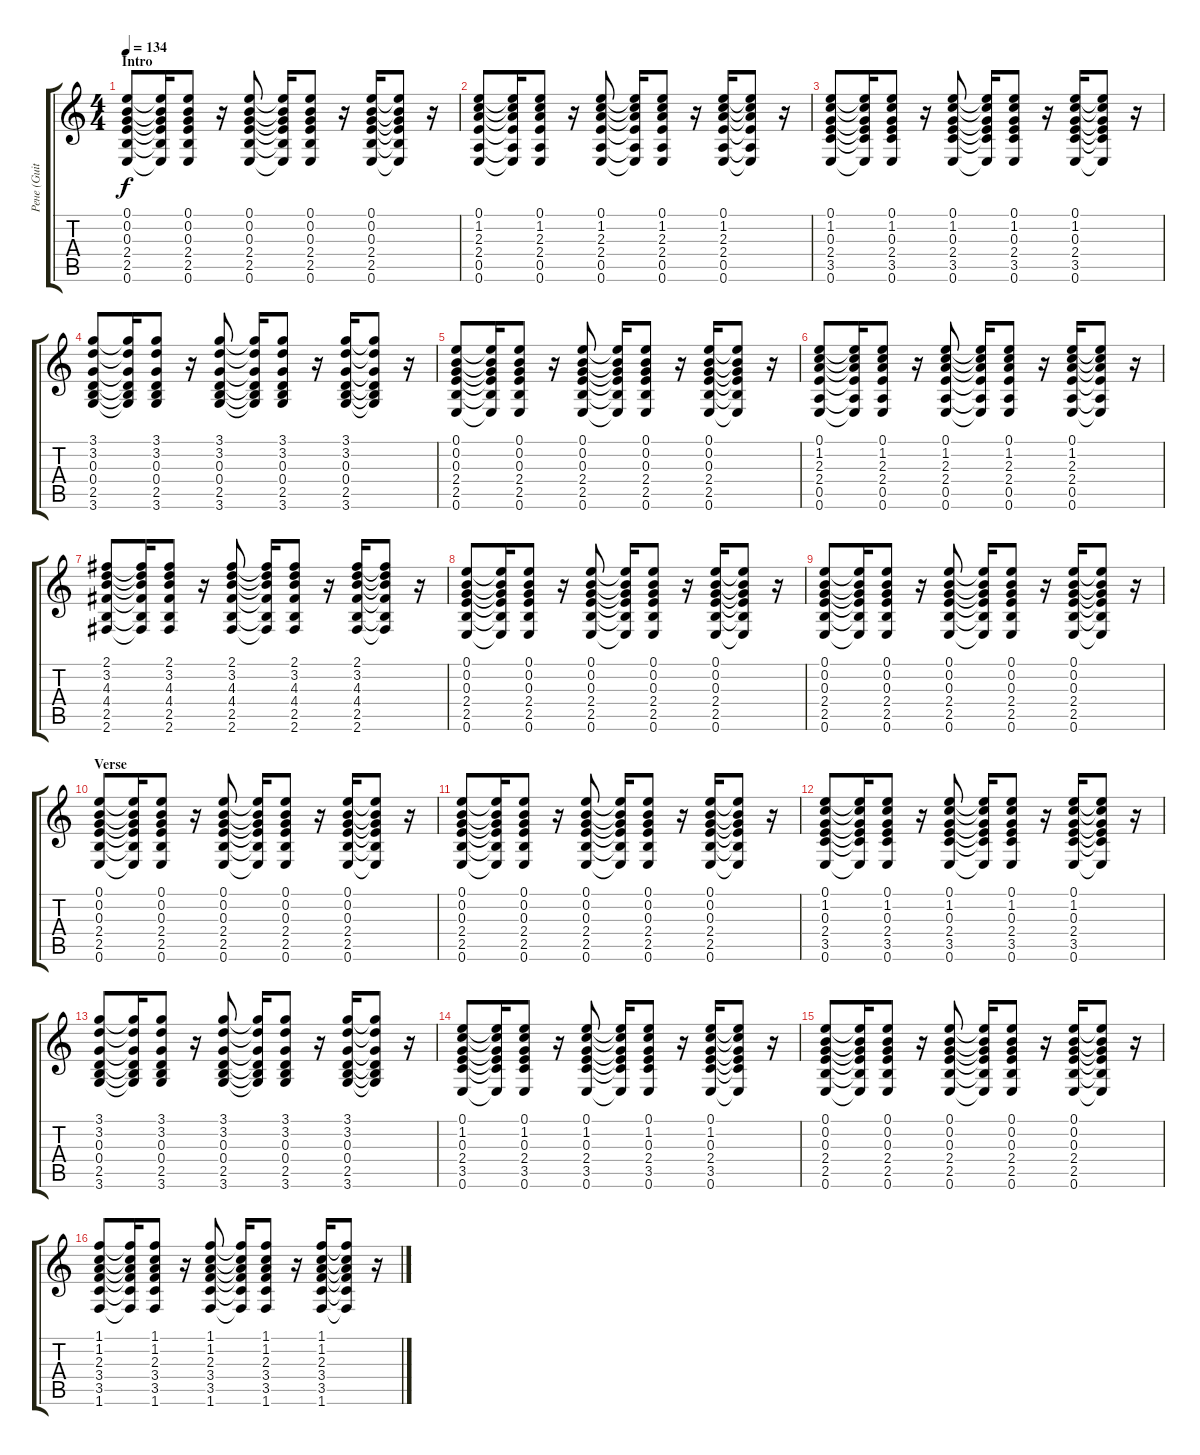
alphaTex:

\track ("Рене (Guitar 2)" "Рене (Guit") {instrument acousticguitarsteel}
\staff {score tabs}
\tuning (E4 B3 G3 D3 A2 E2) {hide}
\ts (4 4)
\section ("" "Intro")
\tempo 134
\clef g2
\ks c
(0.1 0.2 0.3 2.4 2.5 0.6).8{dy f instrument acousticguitarsteel} (0.1{t} 0.2{t} 0.3{t} 2.4{t} 2.5{t} 0.6{t}).16 (0.1 0.2 0.3 2.4 2.5 0.6).8 r.16 (0.1 0.2 0.3 2.4 2.5 0.6).8 (0.1{t} 0.2{t} 0.3{t} 2.4{t} 2.5{t} 0.6{t}).16 (0.1 0.2 0.3 2.4 2.5 0.6).8 r.16 (0.1 0.2 0.3 2.4 2.5 0.6).16 (0.1{t} 0.2{t} 0.3{t} 2.4{t} 2.5{t} 0.6{t}).8 r.16 |
(0.1 1.2 2.3 2.4 0.5 0.6).8 (0.1{t} 1.2{t} 2.3{t} 2.4{t} 0.5{t} 0.6{t}).16 (0.1 1.2 2.3 2.4 0.5 0.6).8 r.16 (0.1 1.2 2.3 2.4 0.5 0.6).8 (0.1{t} 1.2{t} 2.3{t} 2.4{t} 0.5{t} 0.6{t}).16 (0.1 1.2 2.3 2.4 0.5 0.6).8 r.16 (0.1 1.2 2.3 2.4 0.5 0.6).16 (0.1{t} 1.2{t} 2.3{t} 2.4{t} 0.5{t} 0.6{t}).8 r.16 |
(0.1 1.2 0.3 2.4 3.5 0.6).8 (0.1{t} 1.2{t} 0.3{t} 2.4{t} 3.5{t} 0.6{t}).16 (0.1 1.2 0.3 2.4 3.5 0.6).8 r.16 (0.1 1.2 0.3 2.4 3.5 0.6).8 (0.1{t} 1.2{t} 0.3{t} 2.4{t} 3.5{t} 0.6{t}).16 (0.1 1.2 0.3 2.4 3.5 0.6).8 r.16 (0.1 1.2 0.3 2.4 3.5 0.6).16 (0.1{t} 1.2{t} 0.3{t} 2.4{t} 3.5{t} 0.6{t}).8 r.16 |
(3.1 3.2 0.3 0.4 2.5 3.6).8 (3.1{t} 3.2{t} 0.3{t} 0.4{t} 2.5{t} 3.6{t}).16 (3.1 3.2 0.3 0.4 2.5 3.6).8 r.16 (3.1 3.2 0.3 0.4 2.5 3.6).8 (3.1{t} 3.2{t} 0.3{t} 0.4{t} 2.5{t} 3.6{t}).16 (3.1 3.2 0.3 0.4 2.5 3.6).8 r.16 (3.1 3.2 0.3 0.4 2.5 3.6).16 (3.1{t} 3.2{t} 0.3{t} 0.4{t} 2.5{t} 3.6{t}).8 r.16 |
(0.1 0.2 0.3 2.4 2.5 0.6).8 (0.1{t} 0.2{t} 0.3{t} 2.4{t} 2.5{t} 0.6{t}).16 (0.1 0.2 0.3 2.4 2.5 0.6).8 r.16 (0.1 0.2 0.3 2.4 2.5 0.6).8 (0.1{t} 0.2{t} 0.3{t} 2.4{t} 2.5{t} 0.6{t}).16 (0.1 0.2 0.3 2.4 2.5 0.6).8 r.16 (0.1 0.2 0.3 2.4 2.5 0.6).16 (0.1{t} 0.2{t} 0.3{t} 2.4{t} 2.5{t} 0.6{t}).8 r.16 |
(0.1 1.2 2.3 2.4 0.5 0.6).8 (0.1{t} 1.2{t} 2.3{t} 2.4{t} 0.5{t} 0.6{t}).16 (0.1 1.2 2.3 2.4 0.5 0.6).8 r.16 (0.1 1.2 2.3 2.4 0.5 0.6).8 (0.1{t} 1.2{t} 2.3{t} 2.4{t} 0.5{t} 0.6{t}).16 (0.1 1.2 2.3 2.4 0.5 0.6).8 r.16 (0.1 1.2 2.3 2.4 0.5 0.6).16 (0.1{t} 1.2{t} 2.3{t} 2.4{t} 0.5{t} 0.6{t}).8 r.16 |
(2.1 3.2 4.3 4.4 2.5 2.6).8 (2.1{t} 3.2{t} 4.3{t} 4.4{t} 2.5{t} 2.6{t}).16 (2.1 3.2 4.3 4.4 2.5 2.6).8 r.16 (2.1 3.2 4.3 4.4 2.5 2.6).8 (2.1{t} 3.2{t} 4.3{t} 4.4{t} 2.5{t} 2.6{t}).16 (2.1 3.2 4.3 4.4 2.5 2.6).8 r.16 (2.1 3.2 4.3 4.4 2.5 2.6).16 (2.1{t} 3.2{t} 4.3{t} 4.4{t} 2.5{t} 2.6{t}).8 r.16 |
(0.1 0.2 0.3 2.4 2.5 0.6).8 (0.1{t} 0.2{t} 0.3{t} 2.4{t} 2.5{t} 0.6{t}).16 (0.1 0.2 0.3 2.4 2.5 0.6).8 r.16 (0.1 0.2 0.3 2.4 2.5 0.6).8 (0.1{t} 0.2{t} 0.3{t} 2.4{t} 2.5{t} 0.6{t}).16 (0.1 0.2 0.3 2.4 2.5 0.6).8 r.16 (0.1 0.2 0.3 2.4 2.5 0.6).16 (0.1{t} 0.2{t} 0.3{t} 2.4{t} 2.5{t} 0.6{t}).8 r.16 |
(0.1 0.2 0.3 2.4 2.5 0.6).8 (0.1{t} 0.2{t} 0.3{t} 2.4{t} 2.5{t} 0.6{t}).16 (0.1 0.2 0.3 2.4 2.5 0.6).8 r.16 (0.1 0.2 0.3 2.4 2.5 0.6).8 (0.1{t} 0.2{t} 0.3{t} 2.4{t} 2.5{t} 0.6{t}).16 (0.1 0.2 0.3 2.4 2.5 0.6).8 r.16 (0.1 0.2 0.3 2.4 2.5 0.6).16 (0.1{t} 0.2{t} 0.3{t} 2.4{t} 2.5{t} 0.6{t}).8 r.16 |
\section ("" "Verse")
(0.1 0.2 0.3 2.4 2.5 0.6).8 (0.1{t} 0.2{t} 0.3{t} 2.4{t} 2.5{t} 0.6{t}).16 (0.1 0.2 0.3 2.4 2.5 0.6).8 r.16 (0.1 0.2 0.3 2.4 2.5 0.6).8 (0.1{t} 0.2{t} 0.3{t} 2.4{t} 2.5{t} 0.6{t}).16 (0.1 0.2 0.3 2.4 2.5 0.6).8 r.16 (0.1 0.2 0.3 2.4 2.5 0.6).16 (0.1{t} 0.2{t} 0.3{t} 2.4{t} 2.5{t} 0.6{t}).8 r.16 |
(0.1 0.2 0.3 2.4 2.5 0.6).8 (0.1{t} 0.2{t} 0.3{t} 2.4{t} 2.5{t} 0.6{t}).16 (0.1 0.2 0.3 2.4 2.5 0.6).8 r.16 (0.1 0.2 0.3 2.4 2.5 0.6).8 (0.1{t} 0.2{t} 0.3{t} 2.4{t} 2.5{t} 0.6{t}).16 (0.1 0.2 0.3 2.4 2.5 0.6).8 r.16 (0.1 0.2 0.3 2.4 2.5 0.6).16 (0.1{t} 0.2{t} 0.3{t} 2.4{t} 2.5{t} 0.6{t}).8 r.16 |
(0.1 1.2 0.3 2.4 3.5 0.6).8 (0.1{t} 1.2{t} 0.3{t} 2.4{t} 3.5{t} 0.6{t}).16 (0.1 1.2 0.3 2.4 3.5 0.6).8 r.16 (0.1 1.2 0.3 2.4 3.5 0.6).8 (0.1{t} 1.2{t} 0.3{t} 2.4{t} 3.5{t} 0.6{t}).16 (0.1 1.2 0.3 2.4 3.5 0.6).8 r.16 (0.1 1.2 0.3 2.4 3.5 0.6).16 (0.1{t} 1.2{t} 0.3{t} 2.4{t} 3.5{t} 0.6{t}).8 r.16 |
(3.1 3.2 0.3 0.4 2.5 3.6).8 (3.1{t} 3.2{t} 0.3{t} 0.4{t} 2.5{t} 3.6{t}).16 (3.1 3.2 0.3 0.4 2.5 3.6).8 r.16 (3.1 3.2 0.3 0.4 2.5 3.6).8 (3.1{t} 3.2{t} 0.3{t} 0.4{t} 2.5{t} 3.6{t}).16 (3.1 3.2 0.3 0.4 2.5 3.6).8 r.16 (3.1 3.2 0.3 0.4 2.5 3.6).16 (3.1{t} 3.2{t} 0.3{t} 0.4{t} 2.5{t} 3.6{t}).8 r.16 |
(0.1 1.2 0.3 2.4 3.5 0.6).8 (0.1{t} 1.2{t} 0.3{t} 2.4{t} 3.5{t} 0.6{t}).16 (0.1 1.2 0.3 2.4 3.5 0.6).8 r.16 (0.1 1.2 0.3 2.4 3.5 0.6).8 (0.1{t} 1.2{t} 0.3{t} 2.4{t} 3.5{t} 0.6{t}).16 (0.1 1.2 0.3 2.4 3.5 0.6).8 r.16 (0.1 1.2 0.3 2.4 3.5 0.6).16 (0.1{t} 1.2{t} 0.3{t} 2.4{t} 3.5{t} 0.6{t}).8 r.16 |
(0.1 0.2 0.3 2.4 2.5 0.6).8 (0.1{t} 0.2{t} 0.3{t} 2.4{t} 2.5{t} 0.6{t}).16 (0.1 0.2 0.3 2.4 2.5 0.6).8 r.16 (0.1 0.2 0.3 2.4 2.5 0.6).8 (0.1{t} 0.2{t} 0.3{t} 2.4{t} 2.5{t} 0.6{t}).16 (0.1 0.2 0.3 2.4 2.5 0.6).8 r.16 (0.1 0.2 0.3 2.4 2.5 0.6).16 (0.1{t} 0.2{t} 0.3{t} 2.4{t} 2.5{t} 0.6{t}).8 r.16 |
(1.1 1.2 2.3 3.4 3.5 1.6).8 (1.1{t} 1.2{t} 2.3{t} 3.4{t} 3.5{t} 1.6{t}).16 (1.1 1.2 2.3 3.4 3.5 1.6).8 r.16 (1.1 1.2 2.3 3.4 3.5 1.6).8 (1.1{t} 1.2{t} 2.3{t} 3.4{t} 3.5{t} 1.6{t}).16 (1.1 1.2 2.3 3.4 3.5 1.6).8 r.16 (1.1 1.2 2.3 3.4 3.5 1.6).16 (1.1{t} 1.2{t} 2.3{t} 3.4{t} 3.5{t} 1.6{t}).8 r.16
